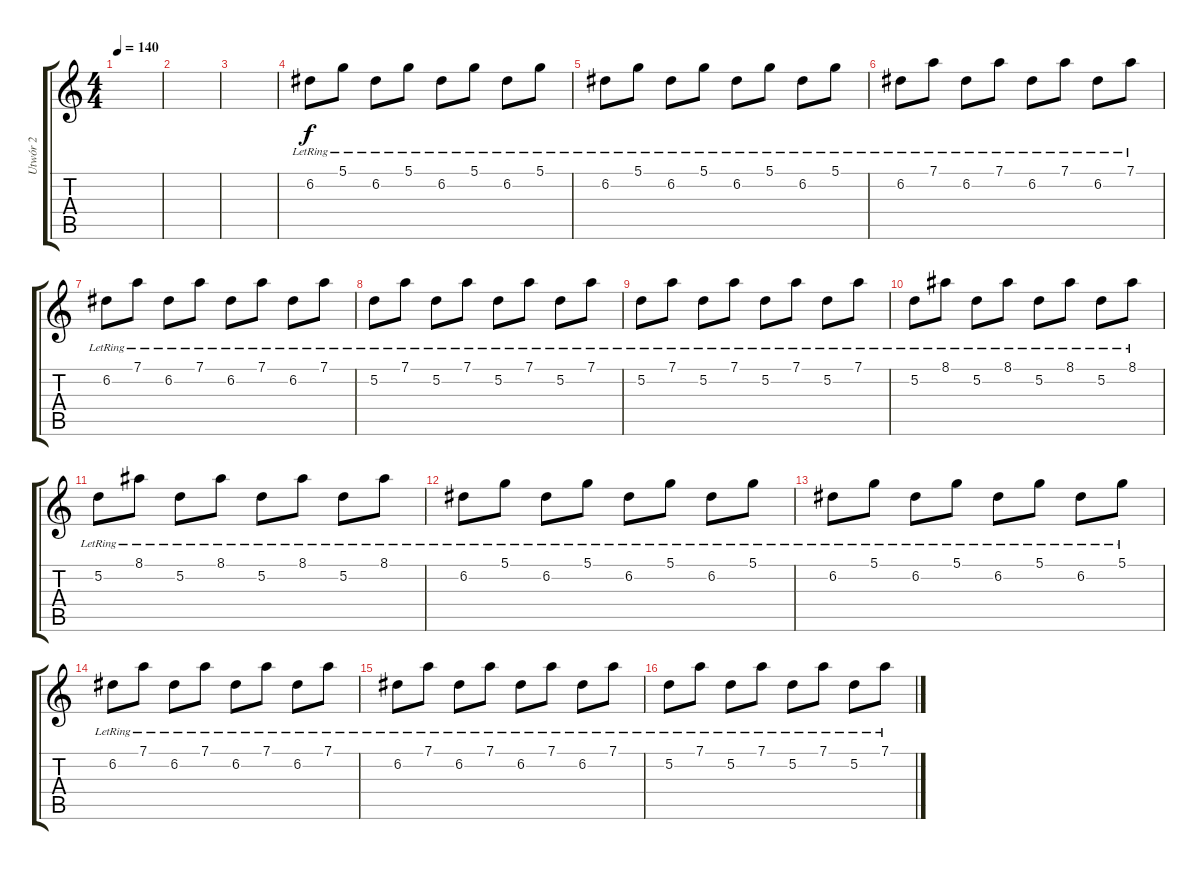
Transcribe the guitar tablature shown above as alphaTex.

\track ("Utwór 2" "Utwór 2") {instrument overdrivenguitar}
\staff {score tabs}
\tuning (D4 A3 F3 C3 G2 D2) {hide}
\ts (4 4)
\tempo 140
\clef g2
\ks c
|
|
|
6.2{lr}.8{volume 0 instrument acousticgrandpiano} 5.1{lr}.8 6.2{lr}.8 5.1{lr}.8 6.2{lr}.8{volume 2} 5.1{lr}.8 6.2{lr}.8 5.1{lr}.8 |
6.2{lr}.8{volume 3} 5.1{lr}.8 6.2{lr}.8 5.1{lr}.8 6.2{lr}.8{volume 4} 5.1{lr}.8 6.2{lr}.8 5.1{lr}.8 |
6.2{lr}.8{volume 5} 7.1{lr}.8 6.2{lr}.8 7.1{lr}.8 6.2{lr}.8{volume 6} 7.1{lr}.8 6.2{lr}.8 7.1{lr}.8 |
6.2{lr}.8{volume 7} 7.1{lr}.8 6.2{lr}.8 7.1{lr}.8 6.2{lr}.8{volume 8} 7.1{lr}.8 6.2{lr}.8 7.1{lr}.8 |
5.2{lr}.8{volume 9} 7.1{lr}.8 5.2{lr}.8 7.1{lr}.8 5.2{lr}.8{volume 10} 7.1{lr}.8 5.2{lr}.8 7.1{lr}.8 |
5.2{lr}.8{volume 11} 7.1{lr}.8 5.2{lr}.8 7.1{lr}.8 5.2{lr}.8{volume 12} 7.1{lr}.8 5.2{lr}.8 7.1{lr}.8 |
5.2{lr}.8{volume 13} 8.1{lr}.8 5.2{lr}.8 8.1{lr}.8 5.2{lr}.8{volume 14} 8.1{lr}.8 5.2{lr}.8 8.1{lr}.8 |
5.2{lr}.8{volume 15} 8.1{lr}.8 5.2{lr}.8 8.1{lr}.8 5.2{lr}.8{volume 16} 8.1{lr}.8 5.2{lr}.8 8.1{lr}.8 |
6.2{lr}.8{volume 15} 5.1{lr}.8{volume 14} 6.2{lr}.8{volume 13} 5.1{lr}.8{volume 12} 6.2{lr}.8{volume 11} 5.1{lr}.8{volume 12} 6.2{lr}.8{volume 13} 5.1{lr}.8{volume 14} |
6.2{lr}.8{volume 13} 5.1{lr}.8{volume 12} 6.2{lr}.8{volume 11} 5.1{lr}.8{volume 10} 6.2{lr}.8{volume 11} 5.1{lr}.8{volume 12} 6.2{lr}.8{volume 13} 5.1{lr}.8 |
6.2{lr}.8 7.1{lr}.8 6.2{lr}.8 7.1{lr}.8 6.2{lr}.8 7.1{lr}.8 6.2{lr}.8 7.1{lr}.8 |
6.2{lr}.8 7.1{lr}.8 6.2{lr}.8 7.1{lr}.8 6.2{lr}.8 7.1{lr}.8 6.2{lr}.8 7.1{lr}.8 |
5.2{lr}.8 7.1{lr}.8 5.2{lr}.8 7.1{lr}.8 5.2{lr}.8 7.1{lr}.8 5.2{lr}.8 7.1{lr}.8
